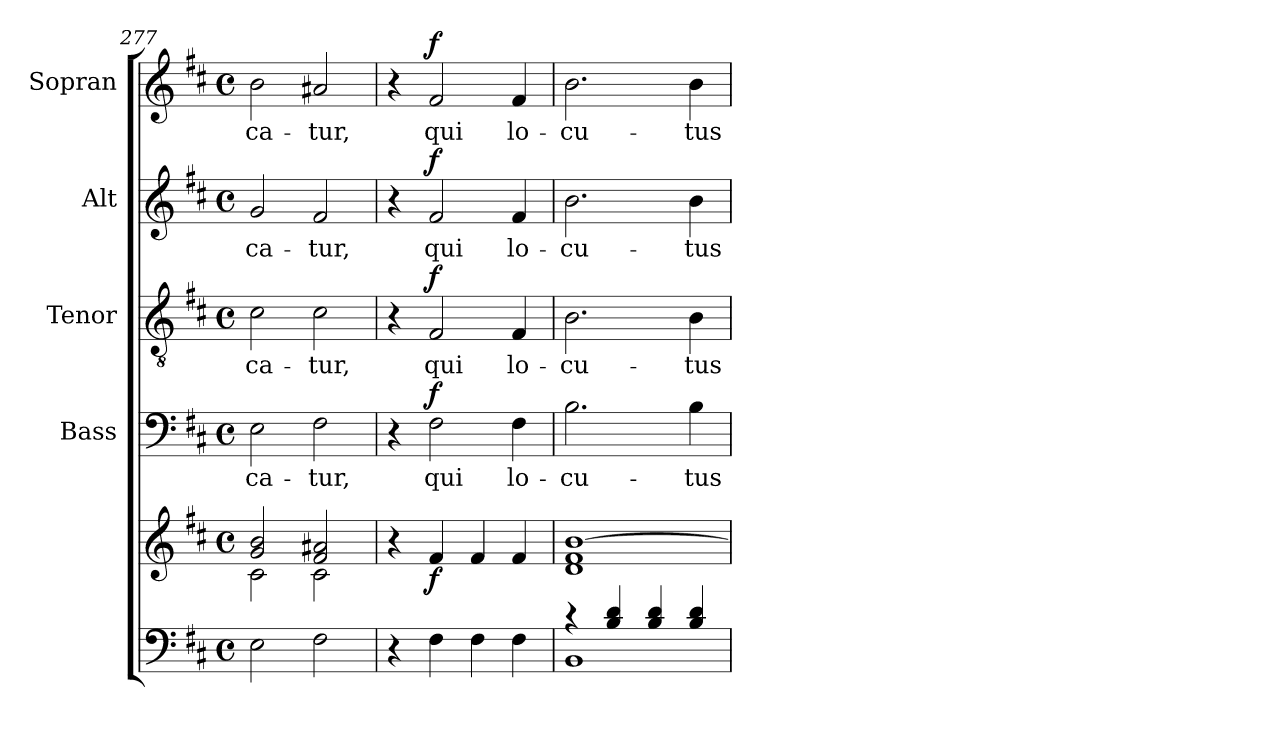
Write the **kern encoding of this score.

**kern	**kern	**dynam	**kern	**text	**dynam	**kern	**text	**dynam	**kern	**text	**dynam	**kern	**text	**dynam
*part5	*part5	*part5	*part4	*part4	*part4	*part3	*part3	*part3	*part2	*part2	*part2	*part1	*part1	*part1
*staff6	*staff5	*staff5/6	*staff4	*staff4	*staff4	*staff3	*staff3	*staff3	*staff2	*staff2	*staff2	*staff1	*staff1	*staff1
*	*	*	*I"Bass	*	*	*I"Tenor	*	*	*I"Alt	*	*	*I"Sopran	*	*
*	*	*	*I'B.	*	*	*I'T.	*	*	*I'A.	*	*	*I'S.	*	*
*clefF4	*clefG2	*	*clefF4	*	*	*clefGv2	*	*	*clefG2	*	*	*clefG2	*	*
*k[f#c#]	*k[f#c#]	*	*k[f#c#]	*	*	*k[f#c#]	*	*	*k[f#c#]	*	*	*k[f#c#]	*	*
*D:	*D:	*	*D:	*	*	*D:	*	*	*D:	*	*	*D:	*	*
*M4/4	*M4/4	*	*M4/4	*	*	*M4/4	*	*	*M4/4	*	*	*M4/4	*	*
*met(c)	*met(c)	*	*met(c)	*	*	*met(c)	*	*	*met(c)	*	*	*met(c)	*	*
=277	=277	=277	=277	=277	=277	=277	=277	=277	=277	=277	=277	=277	=277	=277
*	*^	*	*	*	*	*	*	*	*	*	*	*	*	*
!	!	!	!	!	!LO:LY:b	!	!	!LO:LY:b	!	!	!LO:LY:b	!	!	!LO:LY:b	!
2E\	2g/ 2b/	2c#\	.	2E\	-ca-	.	2c#\	-ca-	.	2g/	-ca-	.	2b\	-ca-	.
!	!	!	!	!	!LO:LY:b	!	!	!LO:LY:b	!	!	!LO:LY:b	!	!	!LO:LY:b	!
2F#\	2f#/ 2a#X/	2c#\	.	2F#\	-tur,	.	2c#\	-tur,	.	2f#/	-tur,	.	2a#X/	-tur,	.
*	*v	*v	*	*	*	*	*	*	*	*	*	*	*	*	*
=278	=278	=278	=278	=278	=278	=278	=278	=278	=278	=278	=278	=278	=278	=278
4r	4r	.	4r	.	.	4r	.	.	4r	.	.	4r	.	.
!	!	!LO:DY:b	!	!LO:LY:b	!LO:DY:a	!	!LO:LY:b	!LO:DY:a	!	!LO:LY:b	!LO:DY:a	!	!LO:LY:b	!LO:DY:a
4F#\	4f#/	f	2F#\	qui	f	2F#/	qui	f	2f#/	qui	f	2f#/	qui	f
4F#\	4f#/	.	.	.	.	.	.	.	.	.	.	.	.	.
!	!	!	!	!LO:LY:b	!	!	!LO:LY:b	!	!	!LO:LY:b	!	!	!LO:LY:b	!
4F#\	4f#/	.	4F#\	lo-	.	4F#/	lo-	.	4f#/	lo-	.	4f#/	lo-	.
=279	=279	=279	=279	=279	=279	=279	=279	=279	=279	=279	=279	=279	=279	=279
*^	*	*	*	*	*	*	*	*	*	*	*	*	*	*
!	!	!	!	!	!LO:LY:b	!	!	!LO:LY:b	!	!	!LO:LY:b	!	!	!LO:LY:b	!
4rc	1BB	1d 1f# [>1b	.	2.B\	-cu-	.	2.B\	-cu-	.	2.b\	-cu-	.	2.b\	-cu-	.
4B/ 4d/	.	.	.	.	.	.	.	.	.	.	.	.	.	.	.
4B/ 4d/	.	.	.	.	.	.	.	.	.	.	.	.	.	.	.
!	!	!	!	!	!LO:LY:b	!	!	!LO:LY:b	!	!	!LO:LY:b	!	!	!LO:LY:b	!
4B/ 4d/	.	.	.	4B\	-tus	.	4B\	-tus	.	4b\	-tus	.	4b\	-tus	.
*v	*v	*	*	*	*	*	*	*	*	*	*	*	*	*	*
=	=	=	=	=	=	=	=	=	=	=	=	=	=	=
*-	*-	*-	*-	*-	*-	*-	*-	*-	*-	*-	*-	*-	*-	*-
